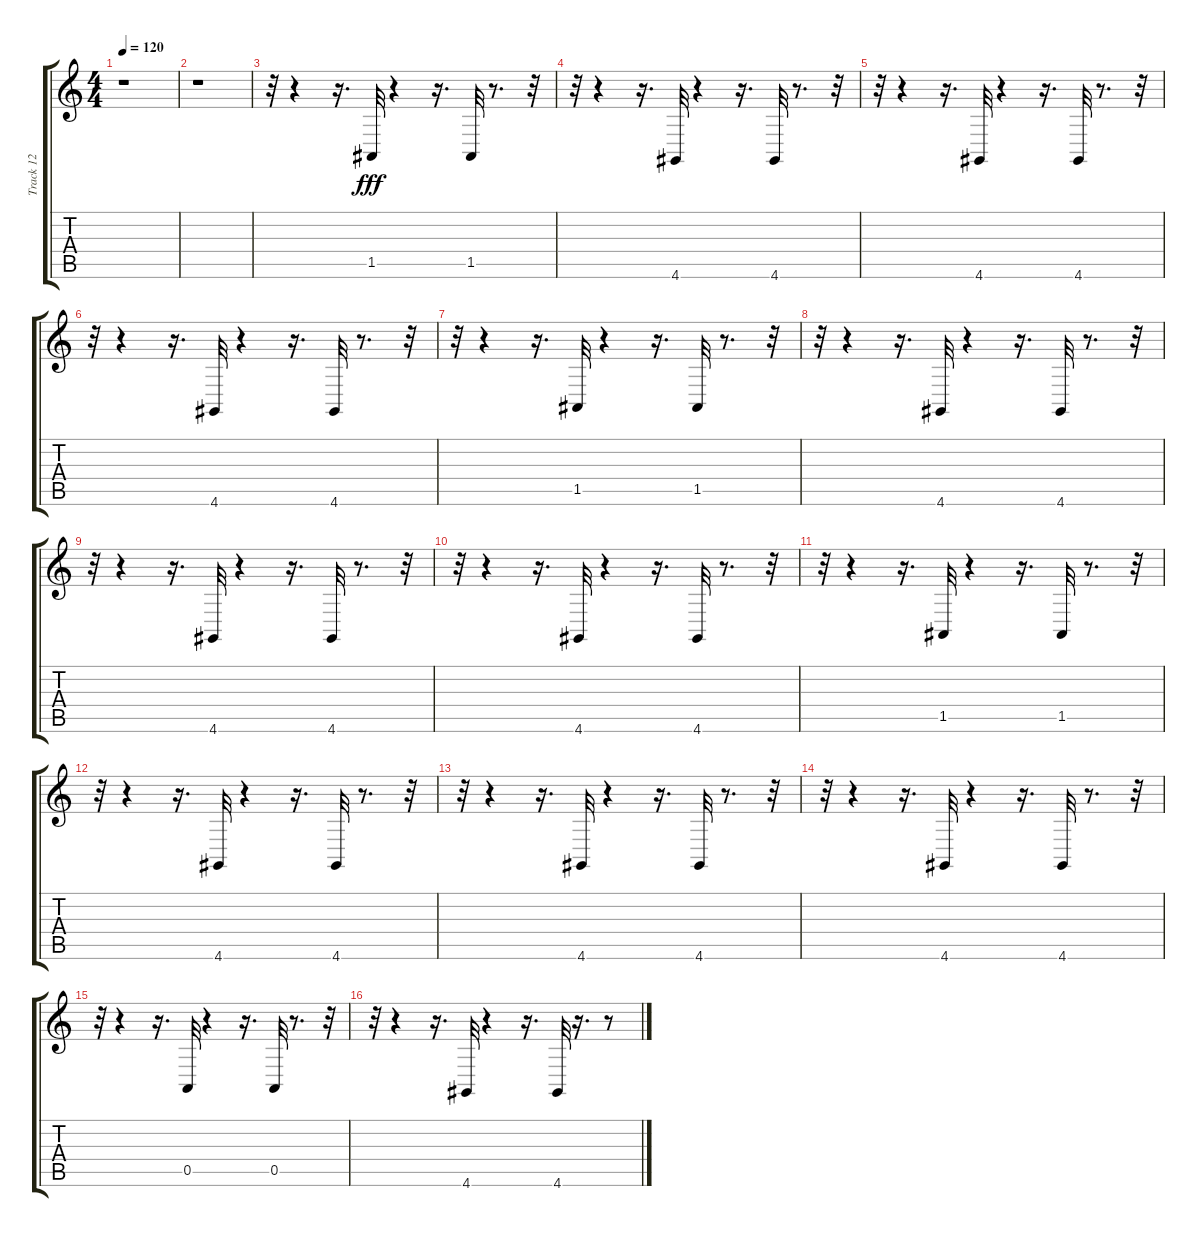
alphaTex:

\track ("Track 12" "Track 12") {instrument baritonesax}
\staff {score tabs}
\tuning (E4 B3 G3 D3 A2 E2) {hide}
\ts (4 4)
\tempo 120
\clef g2
\ks c
r.1{dy fff} |
r.1 |
r.32 r.4 r.16{d} 1.5.32 r.4 r.16{d} 1.5.32 r.8{d} r.32 |
r.32 r.4 r.16{d} 4.6.32 r.4 r.16{d} 4.6.32 r.8{d} r.32 |
r.32 r.4 r.16{d} 4.6.32 r.4 r.16{d} 4.6.32 r.8{d} r.32 |
r.32 r.4 r.16{d} 4.6.32 r.4 r.16{d} 4.6.32 r.8{d} r.32 |
r.32 r.4 r.16{d} 1.5.32 r.4 r.16{d} 1.5.32 r.8{d} r.32 |
r.32 r.4 r.16{d} 4.6.32 r.4 r.16{d} 4.6.32 r.8{d} r.32 |
r.32 r.4 r.16{d} 4.6.32 r.4 r.16{d} 4.6.32 r.8{d} r.32 |
r.32 r.4 r.16{d} 4.6.32 r.4 r.16{d} 4.6.32 r.8{d} r.32 |
r.32 r.4 r.16{d} 1.5.32 r.4 r.16{d} 1.5.32 r.8{d} r.32 |
r.32 r.4 r.16{d} 4.6.32 r.4 r.16{d} 4.6.32 r.8{d} r.32 |
r.32 r.4 r.16{d} 4.6.32 r.4 r.16{d} 4.6.32 r.8{d} r.32 |
r.32 r.4 r.16{d} 4.6.32 r.4 r.16{d} 4.6.32 r.8{d} r.32 |
r.32 r.4 r.16{d} 0.5.32 r.4 r.16{d} 0.5.32 r.8{d} r.32 |
r.32 r.4 r.16{d} 4.6.32 r.4 r.16{d} 4.6.32 r.16{d} r.8
